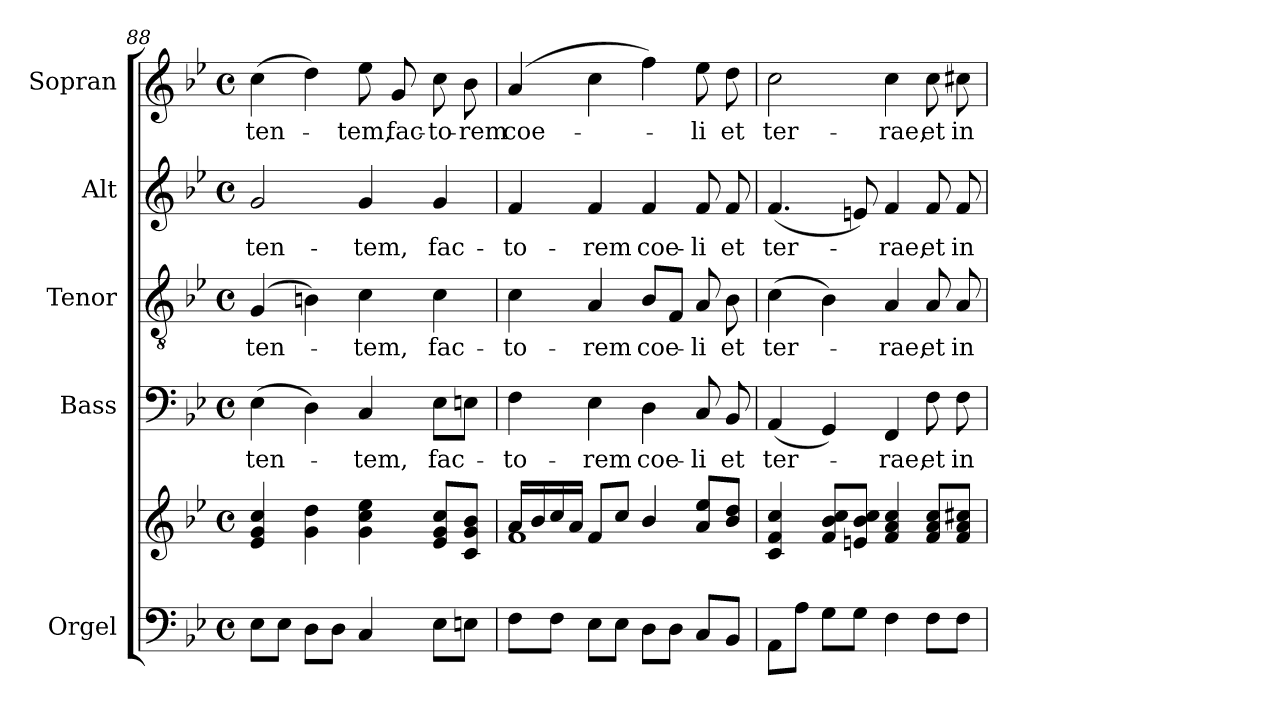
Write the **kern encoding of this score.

**kern	**kern	**kern	**text	**kern	**text	**kern	**text	**kern	**text
*part5	*part5	*part4	*part4	*part3	*part3	*part2	*part2	*part1	*part1
*staff6	*staff5	*staff4	*staff4	*staff3	*staff3	*staff2	*staff2	*staff1	*staff1
*I"Orgel	*	*I"Bass	*	*I"Tenor	*	*I"Alt	*	*I"Sopran	*
*I'Org.	*	*I'B.	*	*I'T.	*	*I'A.	*	*I'S.	*
*clefF4	*clefG2	*clefF4	*	*clefGv2	*	*clefG2	*	*clefG2	*
*k[b-e-]	*k[b-e-]	*k[b-e-]	*	*k[b-e-]	*	*k[b-e-]	*	*k[b-e-]	*
*B-:	*B-:	*B-:	*	*B-:	*	*B-:	*	*B-:	*
*M4/4	*M4/4	*M4/4	*	*M4/4	*	*M4/4	*	*M4/4	*
*met(c)	*met(c)	*met(c)	*	*met(c)	*	*met(c)	*	*met(c)	*
=88	=88	=88	=88	=88	=88	=88	=88	=88	=88
!	!	!	!LO:LY:b	!	!LO:LY:b	!	!LO:LY:b	!	!LO:LY:b
8E-\L	4e-/ 4g/ 4cc/	(>4E-\	-ten-	(4G/	-ten-	2g/	-ten-	(>4cc\	-ten-
8E-\J	.	.	.	.	.	.	.	.	.
8D\L	4g\ 4dd\	4D\)	.	4Bn\)	.	.	.	4dd\)	.
8D\J	.	.	.	.	.	.	.	.	.
!	!	!	!LO:LY:b	!	!LO:LY:b	!	!LO:LY:b	!	!LO:LY:b
4C/	4g\ 4cc\ 4ee-\	4C/	-tem,	4c\	-tem,	4g/	-tem,	8ee-\	-tem,
!	!	!	!	!	!	!	!	!	!LO:LY:b
.	.	.	.	.	.	.	.	8g/	fac-
!	!	!	!LO:LY:b	!	!LO:LY:b	!	!LO:LY:b	!	!LO:LY:b
8E-\L	8e-/ 8g/ 8cc/L	8E-\L	fac-	4c\	fac-	4g/	fac-	8cc\	-to-
!	!	!	!	!	!	!	!	!	!LO:LY:b
8En\J	8c/ 8g/ 8b-/J	8En\J	.	.	.	.	.	8b-\	-rem
=89	=89	=89	=89	=89	=89	=89	=89	=89	=89
*	*^	*	*	*	*	*	*	*	*
!	!	!	!	!LO:LY:b	!	!LO:LY:b	!	!LO:LY:b	!	!LO:LY:b
8F\L	16a/LL	1f	4F\	-to-	4c\	-to-	4f/	-to-	(4a/	coe-
.	16b-/	.	.	.	.	.	.	.	.	.
8F\J	16cc/	.	.	.	.	.	.	.	.	.
.	16a/JJ	.	.	.	.	.	.	.	.	.
!	!	!	!	!LO:LY:b	!	!LO:LY:b	!	!LO:LY:b	!	!
8E-\L	8f/L	.	4E-\	-rem	4A/	-rem	4f/	-rem	4cc\	.
8E-\J	8cc/J	.	.	.	.	.	.	.	.	.
!	!	!	!	!LO:LY:b	!	!LO:LY:b	!	!LO:LY:b	!	!
8D\L	4b-/	.	4D\	coe-	8B-/L	coe-	4f/	coe-	4ff\)	.
8D\J	.	.	.	.	8F/J	.	.	.	.	.
!	!	!	!	!LO:LY:b	!	!LO:LY:b	!	!LO:LY:b	!	!LO:LY:b
8C/L	8a/ 8ee-/L	.	8C/	-li	8A/	-li	8f/	-li	8ee-\	-li
!	!	!	!	!LO:LY:b	!	!LO:LY:b	!	!LO:LY:b	!	!LO:LY:b
8BB-/J	8b-/ 8dd/J	.	8BB-/	et	8B-\	et	8f/	et	8dd\	et
*	*v	*v	*	*	*	*	*	*	*	*
=90	=90	=90	=90	=90	=90	=90	=90	=90	=90
!	!	!	!LO:LY:b	!	!LO:LY:b	!	!LO:LY:b	!	!LO:LY:b
8AA\L	4c/ 4f/ 4cc/	(<4AA/	ter-	(>4c\	ter-	(<4.f/	ter-	2cc\	ter-
8A\J	.	.	.	.	.	.	.	.	.
8G\L	8f/ 8b-/ 8cc/L	4GG/)	.	4B-\)	.	.	.	.	.
8G\J	8en/ 8b-/ 8cc/J	.	.	.	.	8en/)	.	.	.
!	!	!	!LO:LY:b	!	!LO:LY:b	!	!LO:LY:b	!	!LO:LY:b
4F\	4f/ 4a/ 4cc/	4FF/	-rae,	4A/	-rae,	4f/	-rae,	4cc\	-rae,
!	!	!	!LO:LY:b	!	!LO:LY:b	!	!LO:LY:b	!	!LO:LY:b
8F\L	8f/ 8a/ 8cc/L	8F\	et	8A/	et	8f/	et	8cc\	et
!	!	!	!LO:LY:b	!	!LO:LY:b	!	!LO:LY:b	!	!LO:LY:b
8F\J	8f/ 8a/ 8cc#X/J	8F\	in	8A/	in	8f/	in	8cc#X\	in
=	=	=	=	=	=	=	=	=	=
*-	*-	*-	*-	*-	*-	*-	*-	*-	*-
